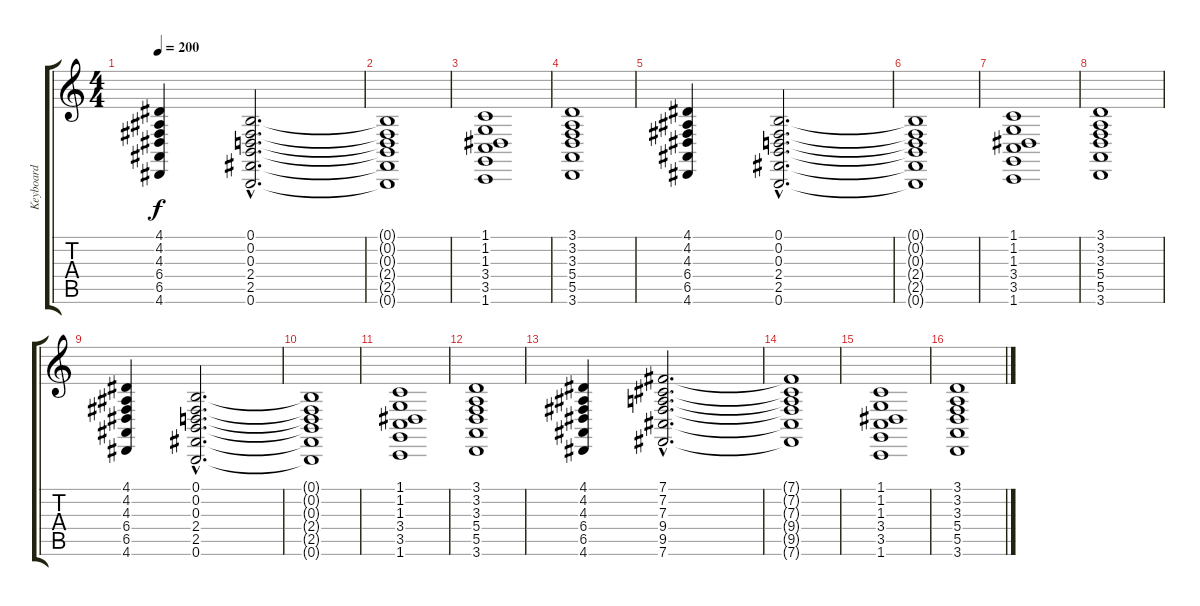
\track ("Keyboard" "Keyboard") {instrument pad4choir}
\staff {score tabs}
\tuning (B3 Gb3 D3 A2 E2 B1) {hide}
\ts (4 4)
\tempo 200
\clef g2
\ks c
(4.1 4.2 4.3 6.4 6.5 4.6).4{dy f} (0.1{hac} 0.2{hac} 0.3{hac} 2.4{hac} 2.5{hac} 0.6{hac}).2{d} |
(0.1{t} 0.2{t} 0.3{t} 2.4{t} 2.5{t} 0.6{t}).1 |
(1.1 1.2 1.3 3.4 3.5 1.6).1 |
(3.1 3.2 3.3 5.4 5.5 3.6).1 |
(4.1 4.2 4.3 6.4 6.5 4.6).4 (0.1{hac} 0.2{hac} 0.3{hac} 2.4{hac} 2.5{hac} 0.6{hac}).2{d} |
(0.1{t} 0.2{t} 0.3{t} 2.4{t} 2.5{t} 0.6{t}).1 |
(1.1 1.2 1.3 3.4 3.5 1.6).1 |
(3.1 3.2 3.3 5.4 5.5 3.6).1 |
(4.1 4.2 4.3 6.4 6.5 4.6).4 (0.1{hac} 0.2{hac} 0.3{hac} 2.4{hac} 2.5{hac} 0.6{hac}).2{d} |
(0.1{t} 0.2{t} 0.3{t} 2.4{t} 2.5{t} 0.6{t}).1 |
(1.1 1.2 1.3 3.4 3.5 1.6).1 |
(3.1 3.2 3.3 5.4 5.5 3.6).1 |
(4.1 4.2 4.3 6.4 6.5 4.6).4 (7.1{hac} 7.2{hac} 7.3{hac} 9.4{hac} 9.5{hac} 7.6{hac}).2{d} |
(7.1{t} 7.2{t} 7.3{t} 9.4{t} 9.5{t} 7.6{t}).1 |
(1.1 1.2 1.3 3.4 3.5 1.6).1 |
(3.1 3.2 3.3 5.4 5.5 3.6).1
